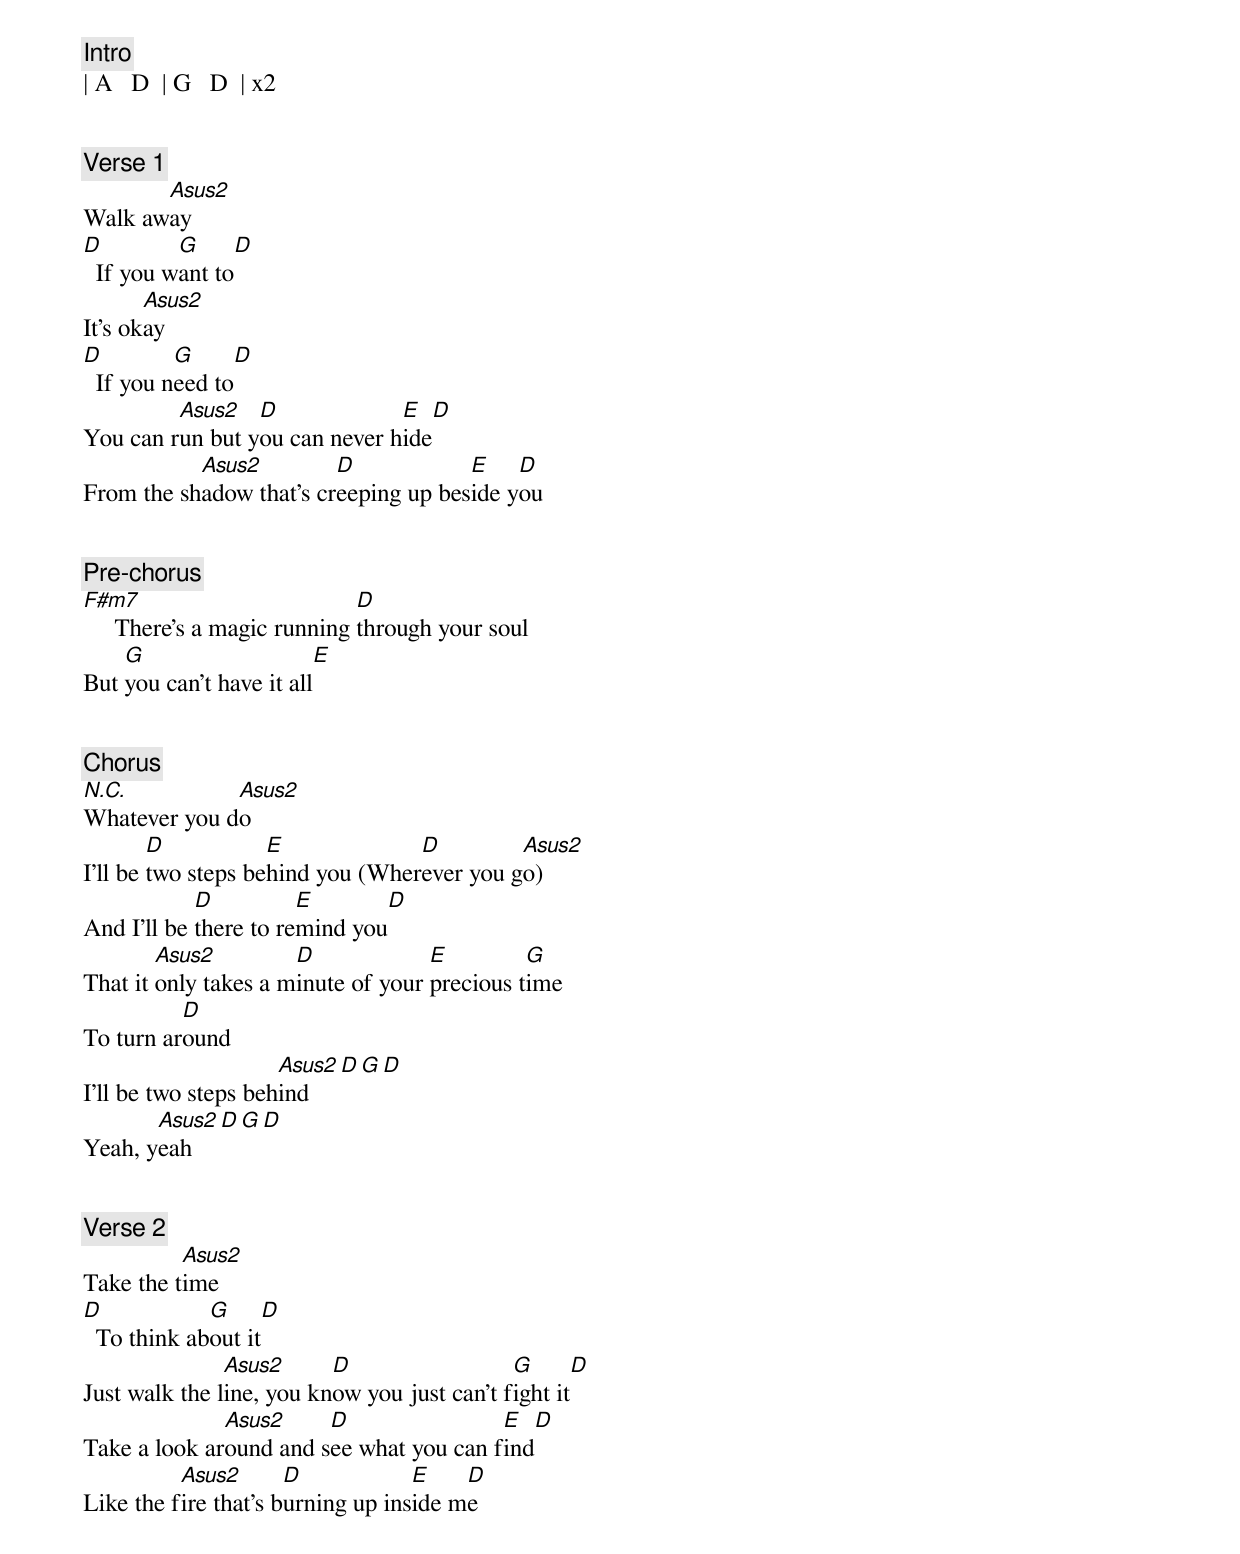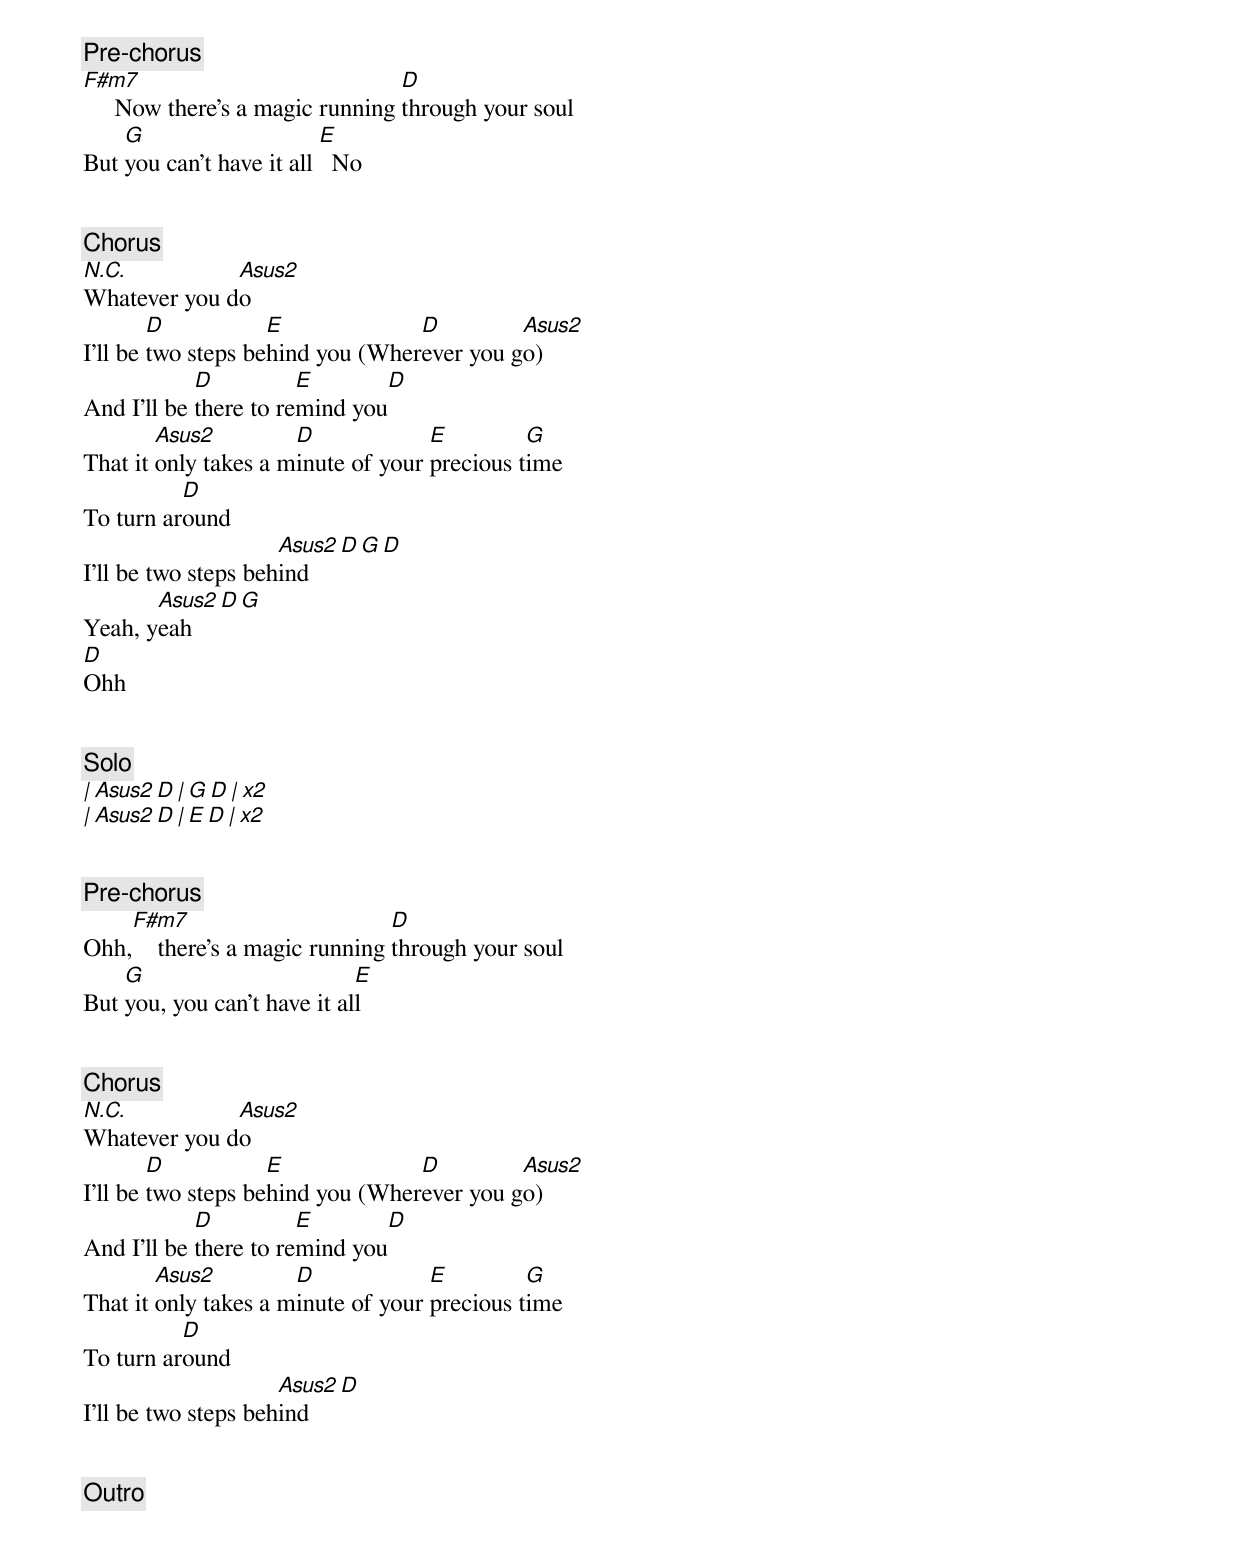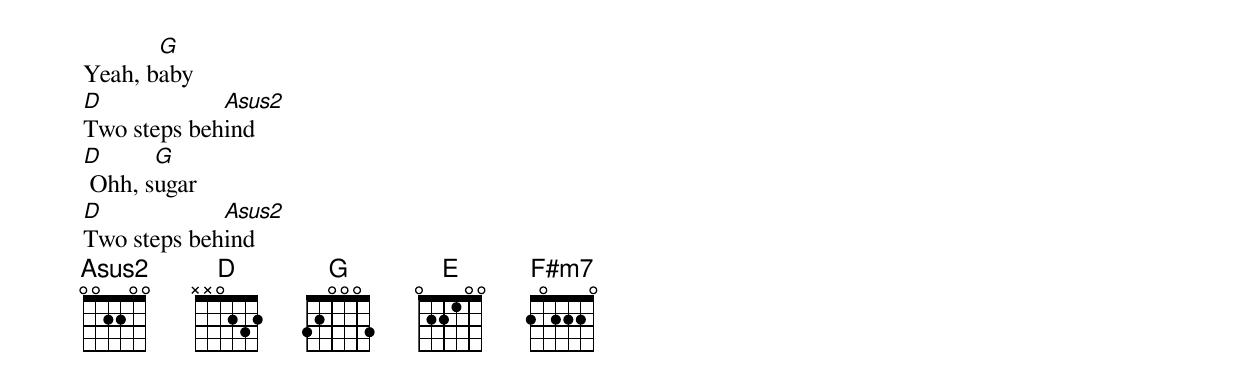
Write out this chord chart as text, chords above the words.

[Intro]
| A   D  | G   D  | x2


[Verse 1]
       Asus2
Walk away
D         G      D
  If you want to
       Asus2
It's okay
D         G      D
  If you need to
         Asus2   D             E     D
You can run but you can never hide
           Asus2         D            E    D
From the shadow that's creeping up beside you


[Pre-chorus]
F#m7                         D
     There's a magic running through your soul
    G                     E
But you can't have it all


[Chorus]
N.C.          Asus2
Whatever you do
        D           E             D         Asus2
I'll be two steps behind you (Wherever you go)
            D          E        D
And I'll be there to remind you
        Asus2         D             E         G
That it only takes a minute of your precious time
          D
To turn around
                     Asus2   D   G   D
I'll be two steps behind
       Asus2   D   G   D
Yeah, yeah


[Verse 2]
          Asus2
Take the time
D            G      D
  To think about it
               Asus2      D                  G       D
Just walk the line, you know you just can't fight it
              Asus2     D                E    D
Take a look around and see what you can find
          Asus2       D            E    D
Like the fire that's burning up inside me


[Pre-chorus]
F#m7                             D
     Now there's a magic running through your soul
    G                     E
But you can't have it all   No


[Chorus]
N.C.          Asus2
Whatever you do
        D           E             D         Asus2
I'll be two steps behind you (Wherever you go)
            D          E        D
And I'll be there to remind you
        Asus2         D             E         G
That it only takes a minute of your precious time
          D
To turn around
                     Asus2   D   G   D
I'll be two steps behind
       Asus2   D   G
Yeah, yeah
D
Ohh


[Solo]
| Asus2   D  | G   D  | x2
| Asus2   D  | E   D  | x2


[Pre-chorus]
    F#m7                        D
Ohh,    there's a magic running through your soul
    G                        E
But you, you can't have it all


[Chorus]
N.C.          Asus2
Whatever you do
        D           E             D         Asus2
I'll be two steps behind you (Wherever you go)
            D          E        D
And I'll be there to remind you
        Asus2         D             E         G
That it only takes a minute of your precious time
          D
To turn around
                     Asus2   D
I'll be two steps behind


[Outro]
       G
Yeah, baby
D            Asus2
Two steps behind
D      G
 Ohh, sugar
D            Asus2
Two steps behind
